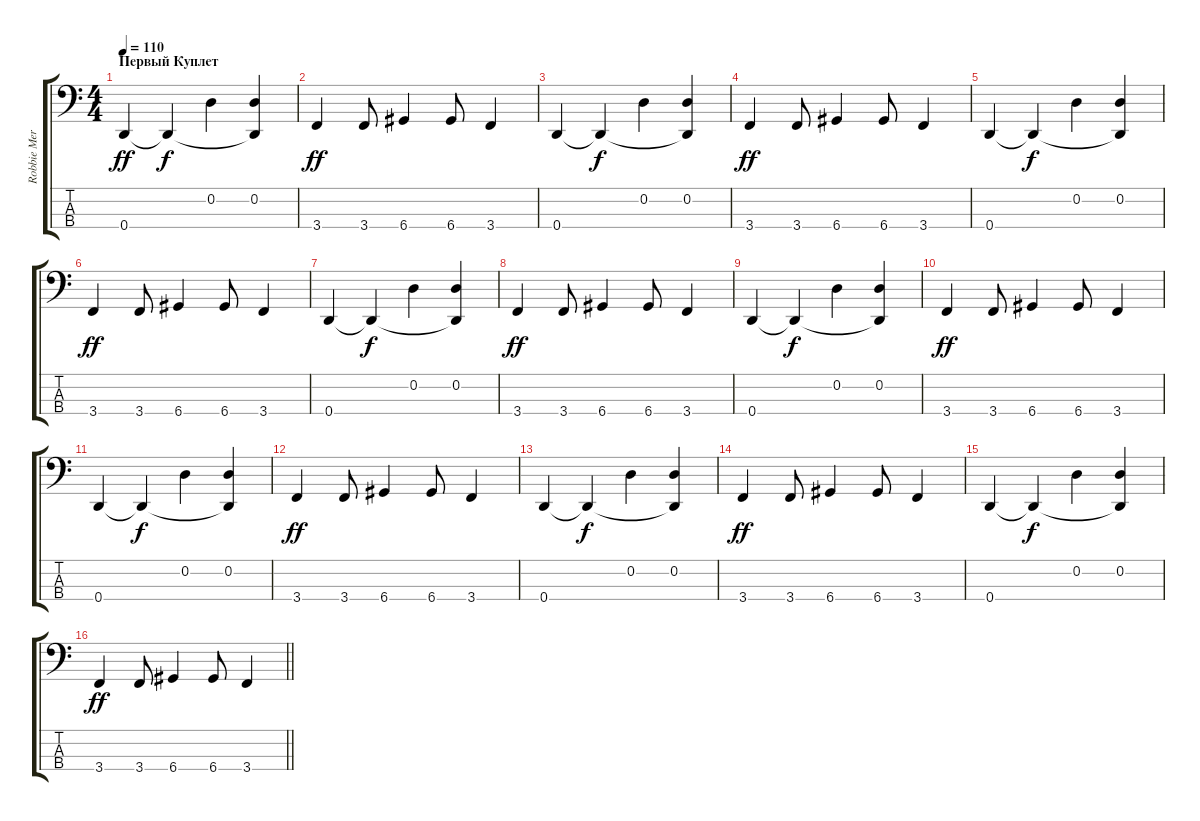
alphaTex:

\track ("Robbie Merrill [Bass]" "Robbie Mer") {instrument electricbassfinger}
\staff {score tabs}
\tuning (G2 D2 A1 D1) {hide}
\ts (4 4)
\section ("" "Первый Куплет")
\tempo 110
\clef f4
\ks c
0.4.4{dy ff} 0.4{t}.4{dy f} 0.2.4{instrument fretlessbass} (0.2 0.4{t}).4 |
3.4.4{dy ff instrument electricbassfinger} 3.4.8 6.4.4 6.4.8 3.4.4 |
0.4.4 0.4{t}.4{dy f} 0.2.4{instrument fretlessbass} (0.2 0.4{t}).4 |
3.4.4{dy ff instrument electricbassfinger} 3.4.8 6.4.4 6.4.8 3.4.4 |
0.4.4 0.4{t}.4{dy f} 0.2.4{instrument fretlessbass} (0.2 0.4{t}).4 |
3.4.4{dy ff instrument electricbassfinger} 3.4.8 6.4.4 6.4.8 3.4.4 |
0.4.4 0.4{t}.4{dy f} 0.2.4{instrument fretlessbass} (0.2 0.4{t}).4 |
3.4.4{dy ff instrument electricbassfinger} 3.4.8 6.4.4 6.4.8 3.4.4 |
0.4.4 0.4{t}.4{dy f} 0.2.4{instrument fretlessbass} (0.2 0.4{t}).4 |
3.4.4{dy ff instrument electricbassfinger} 3.4.8 6.4.4 6.4.8 3.4.4 |
0.4.4 0.4{t}.4{dy f} 0.2.4{instrument fretlessbass} (0.2 0.4{t}).4 |
3.4.4{dy ff instrument electricbassfinger} 3.4.8 6.4.4 6.4.8 3.4.4 |
0.4.4 0.4{t}.4{dy f} 0.2.4{instrument fretlessbass} (0.2 0.4{t}).4 |
3.4.4{dy ff instrument electricbassfinger} 3.4.8 6.4.4 6.4.8 3.4.4 |
0.4.4 0.4{t}.4{dy f} 0.2.4{instrument fretlessbass} (0.2 0.4{t}).4 |
\barLineRight lightlight
3.4.4{dy ff instrument electricbassfinger} 3.4.8 6.4.4 6.4.8 3.4.4
